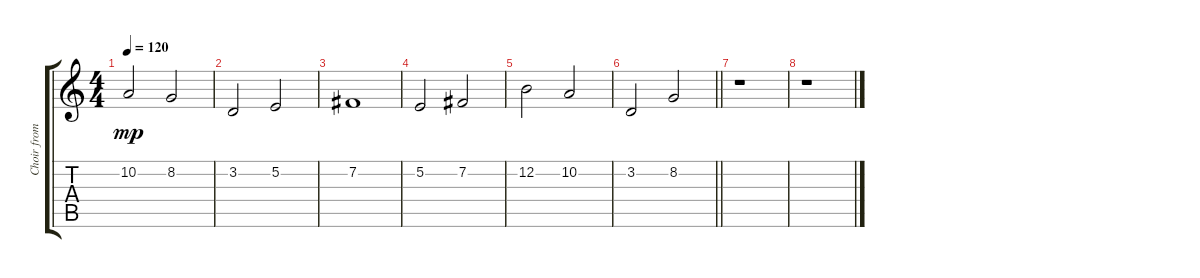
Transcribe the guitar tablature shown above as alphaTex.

\track ("Choir from MD" "Choir from") {instrument choiraahs}
\staff {score tabs}
\tuning (E4 B3 G3 D3 A2 E2) {hide}
\ts (4 4)
\tempo 120
\clef g2
\ks c
10.2.2{dy mp} 8.2.2 |
3.2.2 5.2.2 |
7.2.1 |
5.2.2 7.2.2 |
12.2.2 10.2.2 |
\barLineRight lightlight
3.2.2 8.2.2 |
r.1 |
r.1
